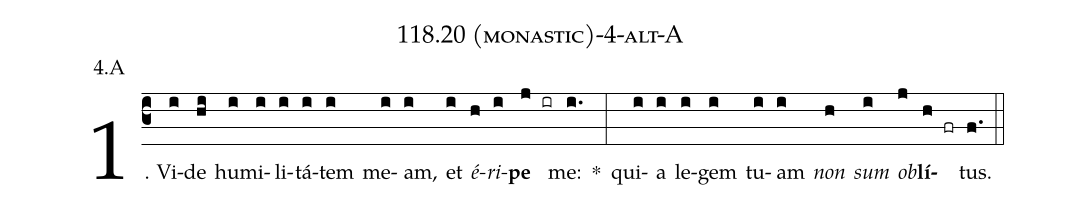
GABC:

name: 118.20 (monastic)-4-alt-A;
annotation: 4.A;
%%
(c3)1. Vi(i)de(hi) hu(i)mi(i)li(i)tá(i)tem(i) me(i)am,(i) et(i) <i>é</i>(h)<i>ri</i>(i)<b>pe</b>(j ir) me:(i.) *(:) qui(i)a(i) le(i)gem(i) tu(i)am(i) <i>non</i>(h) <i>sum</i>(i) <i>ob</i>(j)<b>lí</b>(h fr)tus.(f.) (::)
